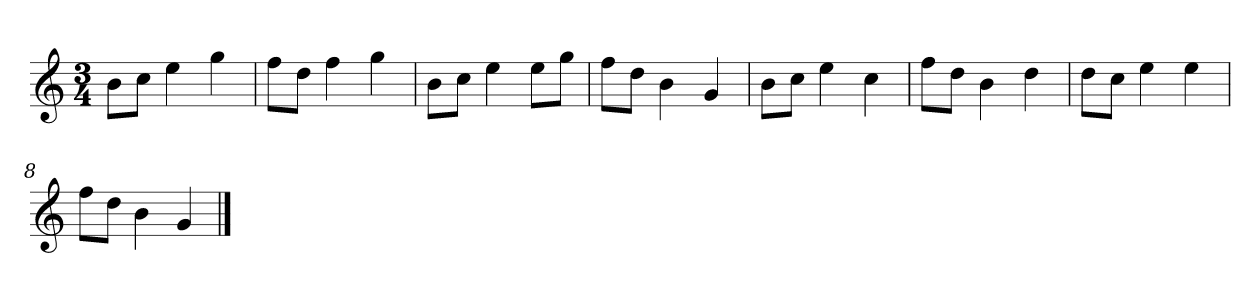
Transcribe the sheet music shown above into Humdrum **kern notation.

**kern
*part1
*staff1
*clefG2
*k[]
*C:
*M3/4
=
8b\L
8cc\J
4ee
4gg
=2
8ff\L
8dd\J
4ff
4gg
=3
8b\L
8cc\J
4ee
8ee\L
8gg\J
=4
8ff\L
8dd\J
4b
4g
=5y
8b\L
8cc\J
4ee
4cc
=6
8ff\L
8dd\J
4b
4dd
=7
8dd\L
8cc\J
4ee
4ee
=8
8ff\L
8dd\J
4b
4g
==
*-
